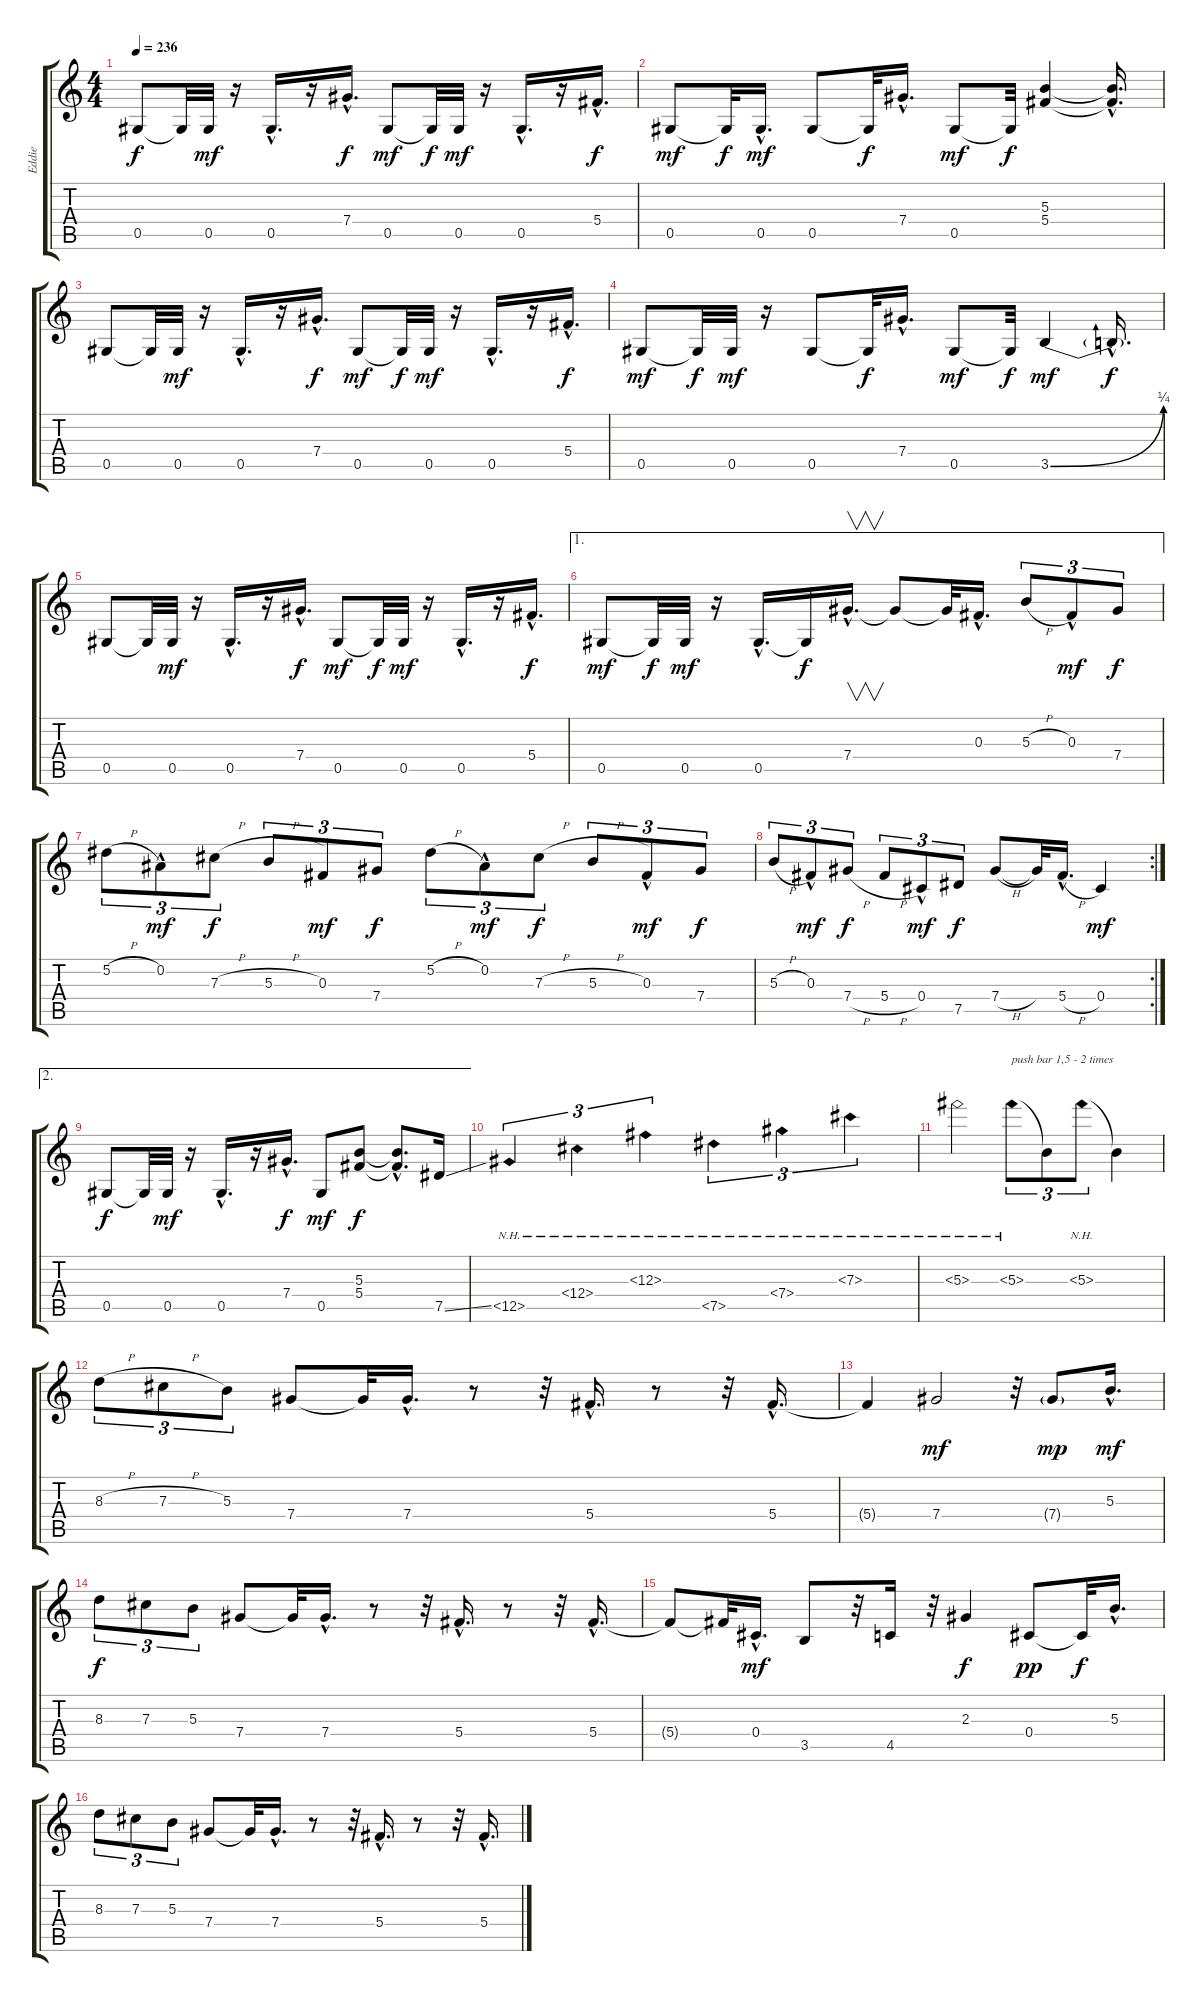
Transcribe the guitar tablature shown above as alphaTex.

\track ("Eddie" "Eddie") {instrument distortionguitar}
\staff {score tabs}
\tuning (Eb4 Bb3 Gb3 Db3 Ab2 Eb2) {hide}
\ts (4 4)
\tempo 236
\clef g2
\ks c
0.5.8{dy f instrument distortionguitar} 0.5{t}.32 0.5.32{dy mf} r.16 0.5{hac}.16{d} r.16 7.4{hac}.16{d dy f} 0.5.8{dy mf} 0.5{t}.32{dy f} 0.5.32{dy mf} r.16 0.5{hac}.16{d} r.16 5.4{hac}.16{d dy f} |
0.5.8{dy mf} 0.5{t}.32{dy f} 0.5{hac}.16{d dy mf} 0.5.8 0.5{t}.32{dy f} 7.4{hac}.16{d} 0.5.8{dy mf} 0.5{t}.32{dy f} (5.3 5.4).4 (5.3{hac t} 5.4{hac t}).16{d} |
0.5.8 0.5{t}.32 0.5.32{dy mf} r.16 0.5{hac}.16{d} r.16 7.4{hac}.16{d dy f} 0.5.8{dy mf} 0.5{t}.32{dy f} 0.5.32{dy mf} r.16 0.5{hac}.16{d} r.16 5.4{hac}.16{d dy f} |
0.5.8{dy mf} 0.5{t}.32{dy f} 0.5.32{dy mf} r.16 0.5.8 0.5{t}.32{dy f} 7.4{hac}.16{d} 0.5.8{dy mf} 0.5{t}.32{dy f} 3.5{be (bend 0 0 60 1)}.4{dy mf} 3.5{hac t}.16{d dy f} |
0.5.8 0.5{t}.32 0.5.32{dy mf} r.16 0.5{hac}.16{d} r.16 7.4{hac}.16{d dy f} 0.5.8{dy mf} 0.5{t}.32{dy f} 0.5.32{dy mf} r.16 0.5{hac}.16{d} r.16 5.4{hac}.16{d dy f} |
\ae 1
0.5.8{dy mf} 0.5{t}.32{dy f} 0.5.32{dy mf} r.16 0.5{hac}.16{d} 0.5{t}.16{dy f} 7.4{hac}.16{v d} 7.4{t}.8 7.4{t}.32 0.3{hac}.16{d} 5.3{h}.8{tu (3 2)} 0.3{hac}.8{tu (3 2) dy mf} 7.4.8{tu (3 2) dy f} |
5.2{h}.8{tu (3 2)} 0.2{hac}.8{tu (3 2) dy mf} 7.3{h}.8{tu (3 2) dy f} 5.3{h}.8{tu (3 2)} 0.3.8{tu (3 2) dy mf} 7.4.8{tu (3 2) dy f} 5.2{h}.8{tu (3 2)} 0.2{hac}.8{tu (3 2) dy mf} 7.3{h}.8{tu (3 2) dy f} 5.3{h}.8{tu (3 2)} 0.3{hac}.8{tu (3 2) dy mf} 7.4.8{tu (3 2) dy f} |
\rc 2
5.3{h}.8{tu (3 2)} 0.3{hac}.8{tu (3 2) dy mf} 7.4{h}.8{tu (3 2) dy f} 5.4{h}.8{tu (3 2)} 0.4{hac}.8{tu (3 2) dy mf} 7.5.8{tu (3 2) dy f} 7.4{h}.8 7.4{t}.32 5.4{h hac}.16{d} 0.4.4{dy mf} |
\ae 2
0.5.8{dy f} 0.5{t}.32 0.5.32{dy mf} r.16 0.5{hac}.16{d} r.16 7.4{hac}.16{d dy f} 0.5.8{dy mf} (5.3 5.4).8{dy f} (5.3{hac t} 5.4{hac t}).8{d} 7.5{ss}.16 |
12.5{nh}.4{tu (3 2)} 12.4{nh}.4{tu (3 2)} 12.3{nh}.4{tu (3 2)} 7.5{nh}.4{tu (3 2)} 7.4{nh}.4{tu (3 2)} 7.3{nh}.4{tu (3 2)} |
5.3{nh}.2 5.3{nh}.8{tu (3 2) txt "push bar 1,5 - 2 times"} 5.3{t}.8{tu (3 2)} 5.3{nh}.8{tu (3 2)} 5.3{t}.4 |
8.3{h}.8{tu (3 2)} 7.3{h}.8{tu (3 2)} 5.3.8{tu (3 2)} 7.4.8 7.4{t}.32 7.4{hac}.16{d} r.8 r.32 5.4{hac}.16{d} r.8 r.32 5.4{hac}.16{d} |
5.4{t}.4 7.4.2{dy mf} r.32 7.4{g}.8{dy mp} 5.3{hac}.16{d dy mf} |
8.3.8{tu (3 2) dy f} 7.3.8{tu (3 2)} 5.3.8{tu (3 2)} 7.4.8 7.4{t}.32 7.4{hac}.16{d} r.8 r.32 5.4{hac}.16{d} r.8 r.32 5.4{hac}.16{d} |
5.4{t}.8 5.4{t}.32 0.4{hac}.16{d dy mf} 3.5.8 r.32 4.5.16 r.32 2.3.4{dy f} 0.4.8{dy pp} 0.4{t}.32{dy f} 5.3{hac}.16{d} |
8.3.8{tu (3 2)} 7.3.8{tu (3 2)} 5.3.8{tu (3 2)} 7.4.8 7.4{t}.32 7.4{hac}.16{d} r.8 r.32 5.4{hac}.16{d} r.8 r.32 5.4{hac}.16{d}
